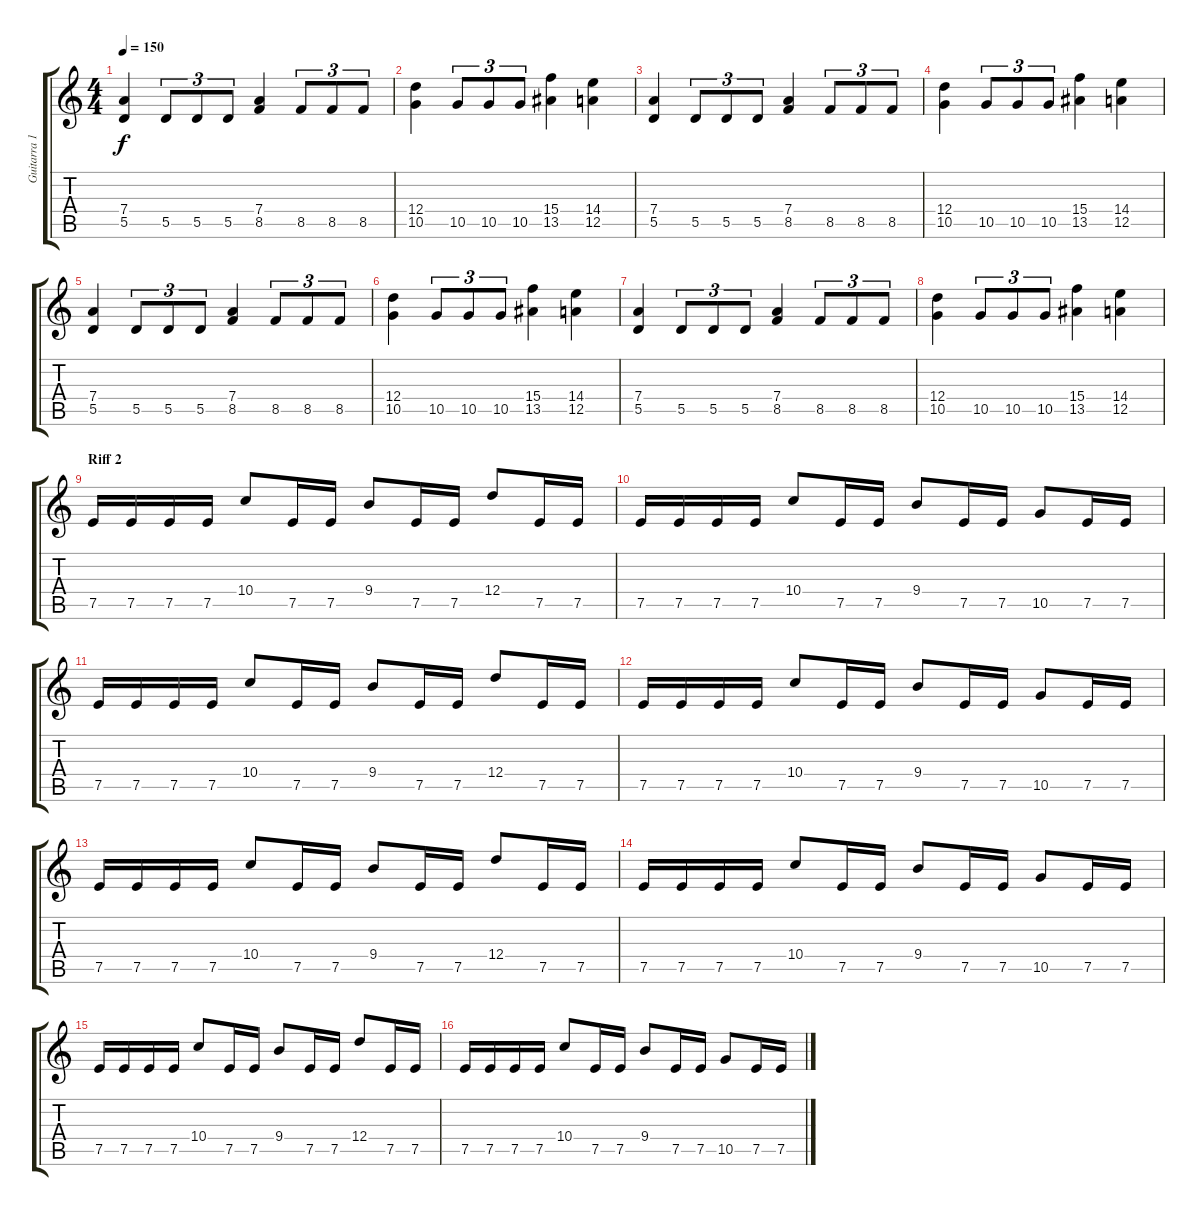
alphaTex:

\track ("Guitarra 1" "Guitarra 1") {instrument distortionguitar}
\staff {score tabs}
\tuning (E4 B3 G3 D3 A2 E2) {hide}
\ts (4 4)
\tempo 150
\clef g2
\ks c
(7.4 5.5).4{dy f} 5.5.8{tu (3 2)} 5.5.8{tu (3 2)} 5.5.8{tu (3 2)} (7.4 8.5).4 8.5.8{tu (3 2)} 8.5.8{tu (3 2)} 8.5.8{tu (3 2)} |
(12.4 10.5).4 10.5.8{tu (3 2)} 10.5.8{tu (3 2)} 10.5.8{tu (3 2)} (15.4 13.5).4 (14.4 12.5).4 |
(7.4 5.5).4 5.5.8{tu (3 2)} 5.5.8{tu (3 2)} 5.5.8{tu (3 2)} (7.4 8.5).4 8.5.8{tu (3 2)} 8.5.8{tu (3 2)} 8.5.8{tu (3 2)} |
(12.4 10.5).4 10.5.8{tu (3 2)} 10.5.8{tu (3 2)} 10.5.8{tu (3 2)} (15.4 13.5).4 (14.4 12.5).4 |
(7.4 5.5).4 5.5.8{tu (3 2)} 5.5.8{tu (3 2)} 5.5.8{tu (3 2)} (7.4 8.5).4 8.5.8{tu (3 2)} 8.5.8{tu (3 2)} 8.5.8{tu (3 2)} |
(12.4 10.5).4 10.5.8{tu (3 2)} 10.5.8{tu (3 2)} 10.5.8{tu (3 2)} (15.4 13.5).4 (14.4 12.5).4 |
(7.4 5.5).4 5.5.8{tu (3 2)} 5.5.8{tu (3 2)} 5.5.8{tu (3 2)} (7.4 8.5).4 8.5.8{tu (3 2)} 8.5.8{tu (3 2)} 8.5.8{tu (3 2)} |
(12.4 10.5).4 10.5.8{tu (3 2)} 10.5.8{tu (3 2)} 10.5.8{tu (3 2)} (15.4 13.5).4 (14.4 12.5).4 |
\section ("" "Riff 2")
7.5.16 7.5.16 7.5.16 7.5.16 10.4.8 7.5.16 7.5.16 9.4.8 7.5.16 7.5.16 12.4.8 7.5.16 7.5.16 |
7.5.16 7.5.16 7.5.16 7.5.16 10.4.8 7.5.16 7.5.16 9.4.8 7.5.16 7.5.16 10.5.8 7.5.16 7.5.16 |
7.5.16 7.5.16 7.5.16 7.5.16 10.4.8 7.5.16 7.5.16 9.4.8 7.5.16 7.5.16 12.4.8 7.5.16 7.5.16 |
7.5.16 7.5.16 7.5.16 7.5.16 10.4.8 7.5.16 7.5.16 9.4.8 7.5.16 7.5.16 10.5.8 7.5.16 7.5.16 |
7.5.16 7.5.16 7.5.16 7.5.16 10.4.8 7.5.16 7.5.16 9.4.8 7.5.16 7.5.16 12.4.8 7.5.16 7.5.16 |
7.5.16 7.5.16 7.5.16 7.5.16 10.4.8 7.5.16 7.5.16 9.4.8 7.5.16 7.5.16 10.5.8 7.5.16 7.5.16 |
7.5.16 7.5.16 7.5.16 7.5.16 10.4.8 7.5.16 7.5.16 9.4.8 7.5.16 7.5.16 12.4.8 7.5.16 7.5.16 |
7.5.16 7.5.16 7.5.16 7.5.16 10.4.8 7.5.16 7.5.16 9.4.8 7.5.16 7.5.16 10.5.8 7.5.16 7.5.16
